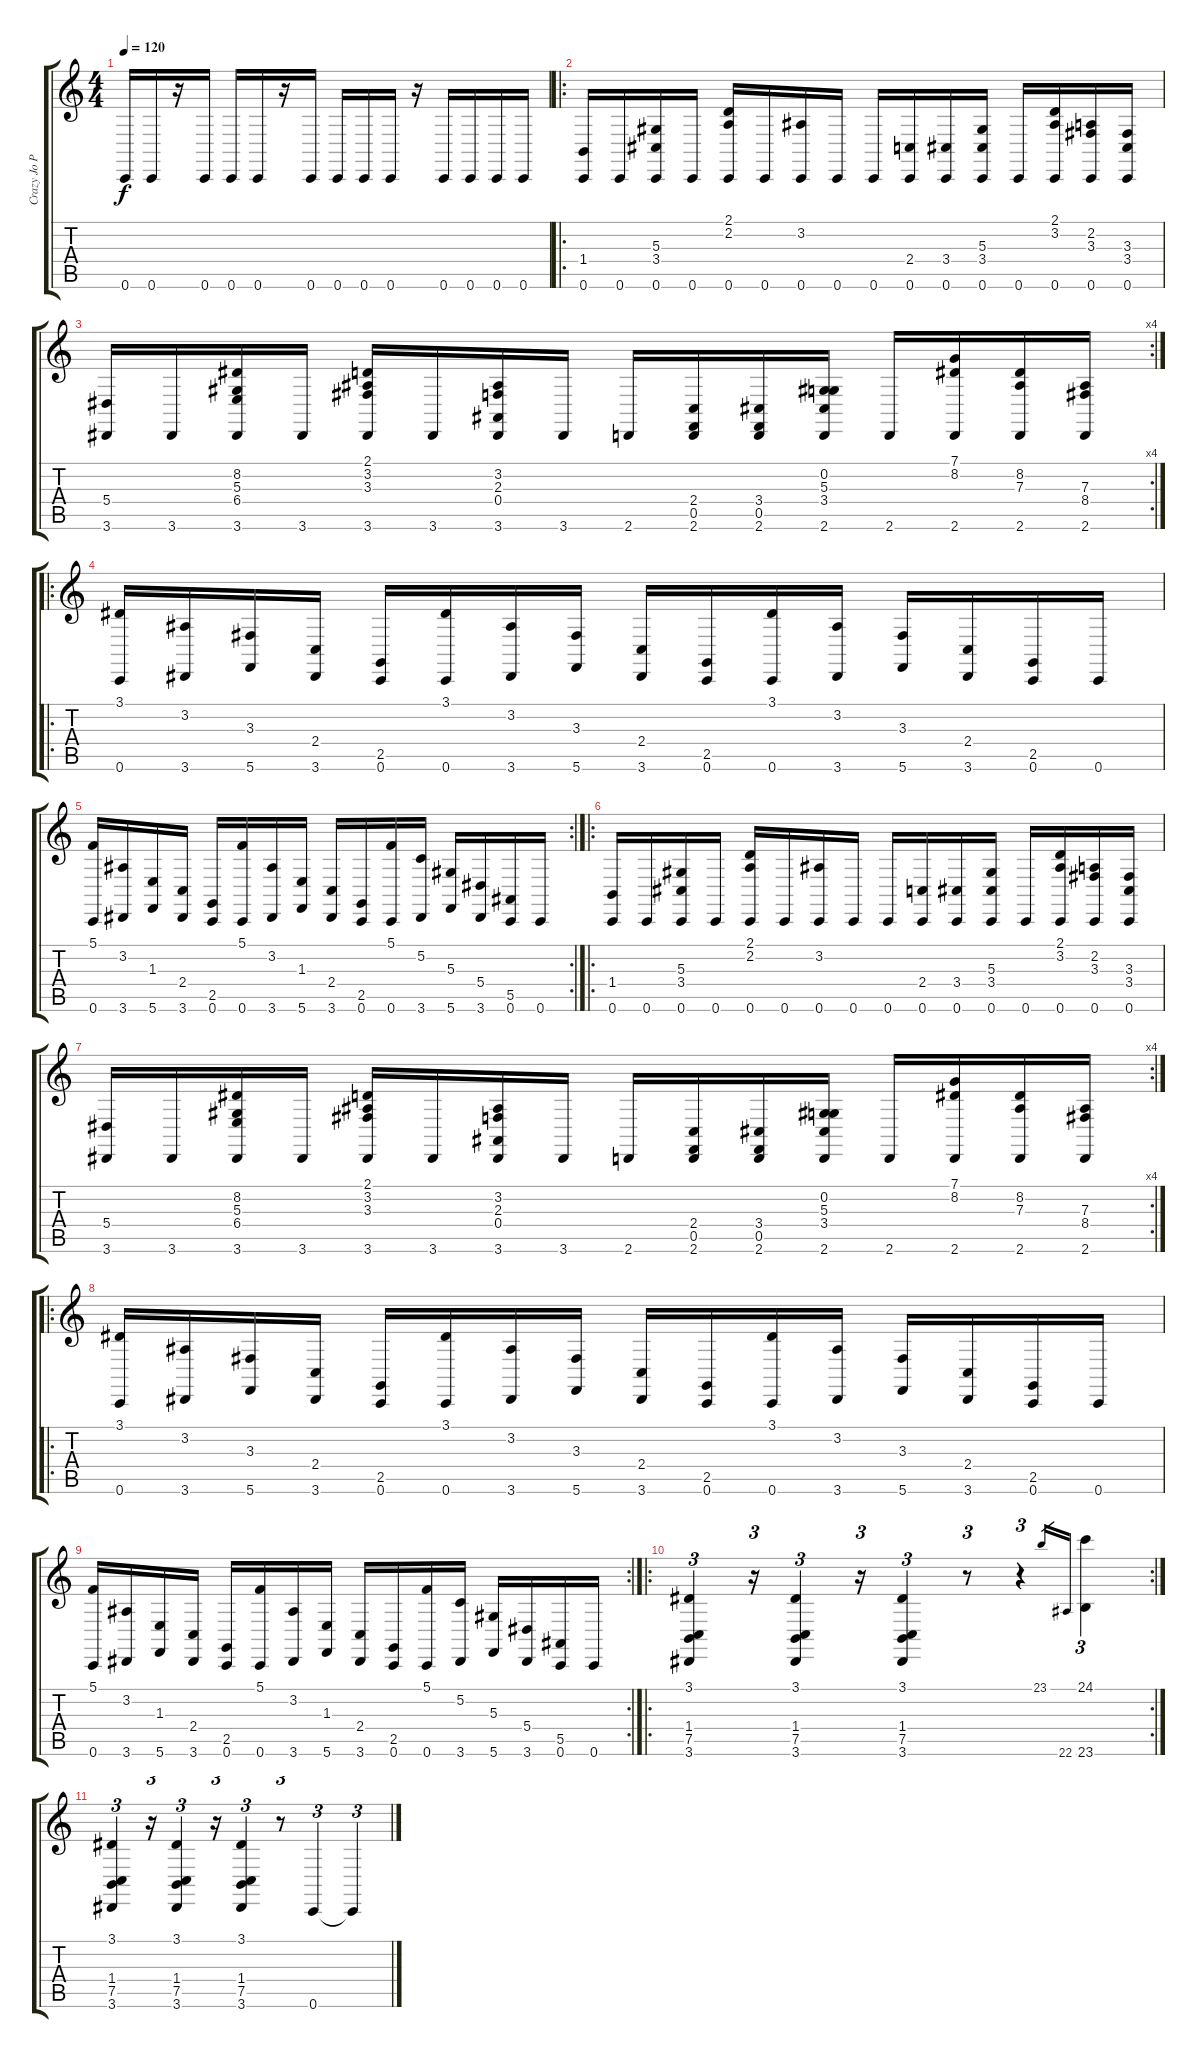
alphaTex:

\track ("Crazy Jo Piano" "Crazy Jo P") {instrument acousticgrandpiano}
\staff {score tabs}
\tuning (C4 G3 Eb3 Bb2 F2 C2) {hide}
\ts (4 4)
\tempo 120
\clef g2
\ks c
0.6.16{dy f instrument acousticgrandpiano} 0.6.16 r.16 0.6.16 0.6.16 0.6.16 r.16 0.6.16 0.6.16 0.6.16 0.6.16 r.16 0.6.16 0.6.16 0.6.16 0.6.16 |
\ro
(1.4 0.6).16 0.6.16 (5.3 3.4 0.6).16 0.6.16 (2.1 2.2 0.6).16 0.6.16 (3.2 0.6).16 0.6.16 0.6.16 (2.4 0.6).16 (3.4 0.6).16 (5.3 3.4 0.6).16 0.6.16 (2.1 3.2 0.6).16 (2.2 3.3 0.6).16 (3.3 3.4 0.6).16 |
\rc 4
(5.4 3.6).16 3.6.16 (8.2 5.3 6.4 3.6).16 3.6.16 (2.1 3.2 3.3 3.6).16 3.6.16 (3.2 2.3 0.4 3.6).16 3.6.16 2.6.16 (2.4 0.5 2.6).16 (3.4 0.5 2.6).16 (0.2 5.3 3.4 2.6).16 2.6.16 (7.1 8.2 2.6).16 (8.2 7.3 2.6).16 (7.3 8.4 2.6).16 |
\ro
(3.1 0.6).16 (3.2 3.6).16 (3.3 5.6).16 (2.4 3.6).16 (2.5 0.6).16 (3.1 0.6).16 (3.2 3.6).16 (3.3 5.6).16 (2.4 3.6).16 (2.5 0.6).16 (3.1 0.6).16 (3.2 3.6).16 (3.3 5.6).16 (2.4 3.6).16 (2.5 0.6).16 0.6.16 |
\rc 2
(5.1 0.6).16 (3.2 3.6).16 (1.3 5.6).16 (2.4 3.6).16 (2.5 0.6).16 (5.1 0.6).16 (3.2 3.6).16 (1.3 5.6).16 (2.4 3.6).16 (2.5 0.6).16 (5.1 0.6).16 (5.2 3.6).16 (5.3 5.6).16 (5.4 3.6).16 (5.5 0.6).16 0.6.16 |
\ro
(1.4 0.6).16 0.6.16 (5.3 3.4 0.6).16 0.6.16 (2.1 2.2 0.6).16 0.6.16 (3.2 0.6).16 0.6.16 0.6.16 (2.4 0.6).16 (3.4 0.6).16 (5.3 3.4 0.6).16 0.6.16 (2.1 3.2 0.6).16 (2.2 3.3 0.6).16 (3.3 3.4 0.6).16 |
\rc 4
(5.4 3.6).16 3.6.16 (8.2 5.3 6.4 3.6).16 3.6.16 (2.1 3.2 3.3 3.6).16 3.6.16 (3.2 2.3 0.4 3.6).16 3.6.16 2.6.16 (2.4 0.5 2.6).16 (3.4 0.5 2.6).16 (0.2 5.3 3.4 2.6).16 2.6.16 (7.1 8.2 2.6).16 (8.2 7.3 2.6).16 (7.3 8.4 2.6).16 |
\ro
(3.1 0.6).16 (3.2 3.6).16 (3.3 5.6).16 (2.4 3.6).16 (2.5 0.6).16 (3.1 0.6).16 (3.2 3.6).16 (3.3 5.6).16 (2.4 3.6).16 (2.5 0.6).16 (3.1 0.6).16 (3.2 3.6).16 (3.3 5.6).16 (2.4 3.6).16 (2.5 0.6).16 0.6.16 |
\rc 2
(5.1 0.6).16 (3.2 3.6).16 (1.3 5.6).16 (2.4 3.6).16 (2.5 0.6).16 (5.1 0.6).16 (3.2 3.6).16 (1.3 5.6).16 (2.4 3.6).16 (2.5 0.6).16 (5.1 0.6).16 (5.2 3.6).16 (5.3 5.6).16 (5.4 3.6).16 (5.5 0.6).16 0.6.16 |
\ro
\rc 2
(3.1 1.4 7.5 3.6).4{tu (3 2)} r.16{tu (3 2)} (3.1 1.4 7.5 3.6).4{tu (3 2)} r.16{tu (3 2)} (3.1 1.4 7.5 3.6).4{tu (3 2)} r.8{tu (3 2)} r.4{tu (3 2)} 23.1.16{gr} 22.6.16{gr} (24.1 23.6).4{tu (3 2)} |
(3.1 1.4 7.5 3.6).4{tu (3 2)} r.16{tu (3 2)} (3.1 1.4 7.5 3.6).4{tu (3 2)} r.16{tu (3 2)} (3.1 1.4 7.5 3.6).4{tu (3 2)} r.8{tu (3 2)} 0.6.4{tu (3 2)} 0.6{t}.4{tu (3 2)}
